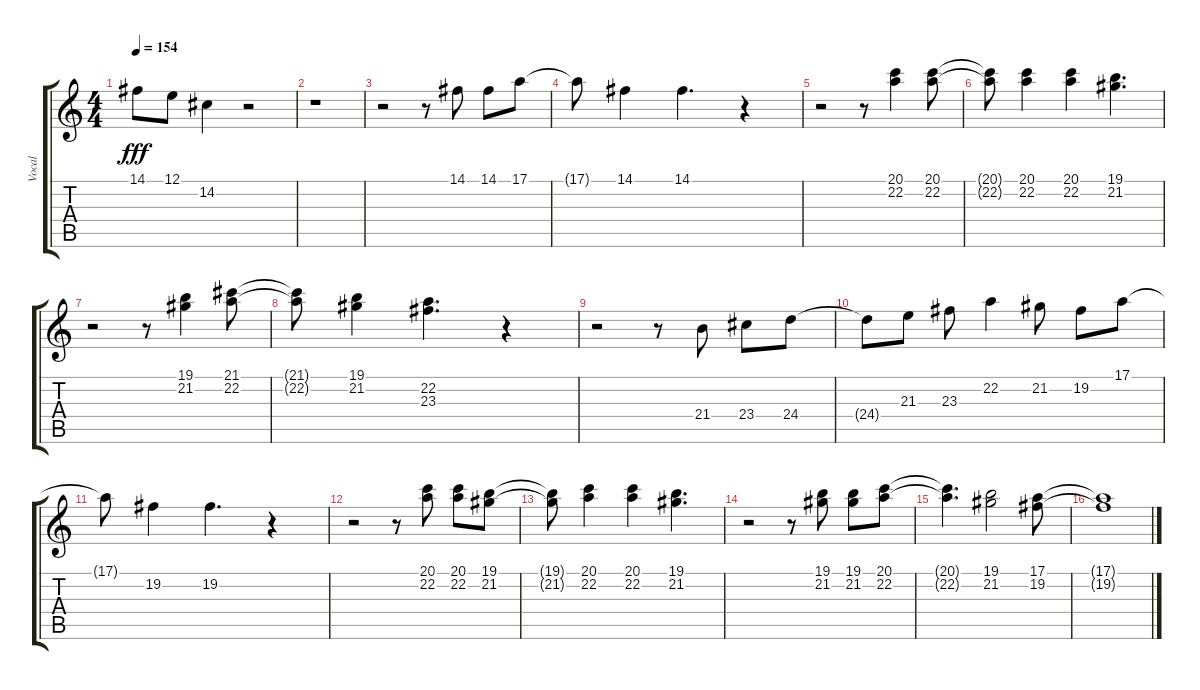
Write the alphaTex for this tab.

\track ("Vocal" "Vocal") {instrument altosax}
\staff {score tabs}
\tuning (E4 B3 G3 D3 A2 E2) {hide}
\ts (4 4)
\tempo 154
\clef g2
\ks c
14.1.8{dy fff} 12.1.8 14.2.4 r.2 |
r.1 |
r.2 r.8 14.1.8 14.1.8 17.1.8 |
17.1{t}.8 14.1.4 14.1.4{d} r.4 |
r.2 r.8 (20.1 22.2).4 (20.1 22.2).8 |
(20.1{t} 22.2{t}).8 (20.1 22.2).4 (20.1 22.2).4 (19.1 21.2).4{d} |
r.2 r.8 (19.1 21.2).4 (21.1 22.2).8 |
(21.1{t} 22.2{t}).8 (19.1 21.2).4 (22.2 23.3).4{d} r.4 |
r.2 r.8 21.4.8 23.4.8 24.4.8 |
24.4{t}.8 21.3.8 23.3.8 22.2.4 21.2.8 19.2.8 17.1.8 |
17.1{t}.8 19.2.4 19.2.4{d} r.4 |
r.2 r.8 (20.1 22.2).8 (20.1 22.2).8 (19.1 21.2).8 |
(19.1{t} 21.2{t}).8 (20.1 22.2).4 (20.1 22.2).4 (19.1 21.2).4{d} |
r.2 r.8 (19.1 21.2).8 (19.1 21.2).8 (20.1 22.2).8 |
(20.1{t} 22.2{t}).4{d} (19.1 21.2).2 (17.1 19.2).8 |
(17.1{t} 19.2{t}).1
